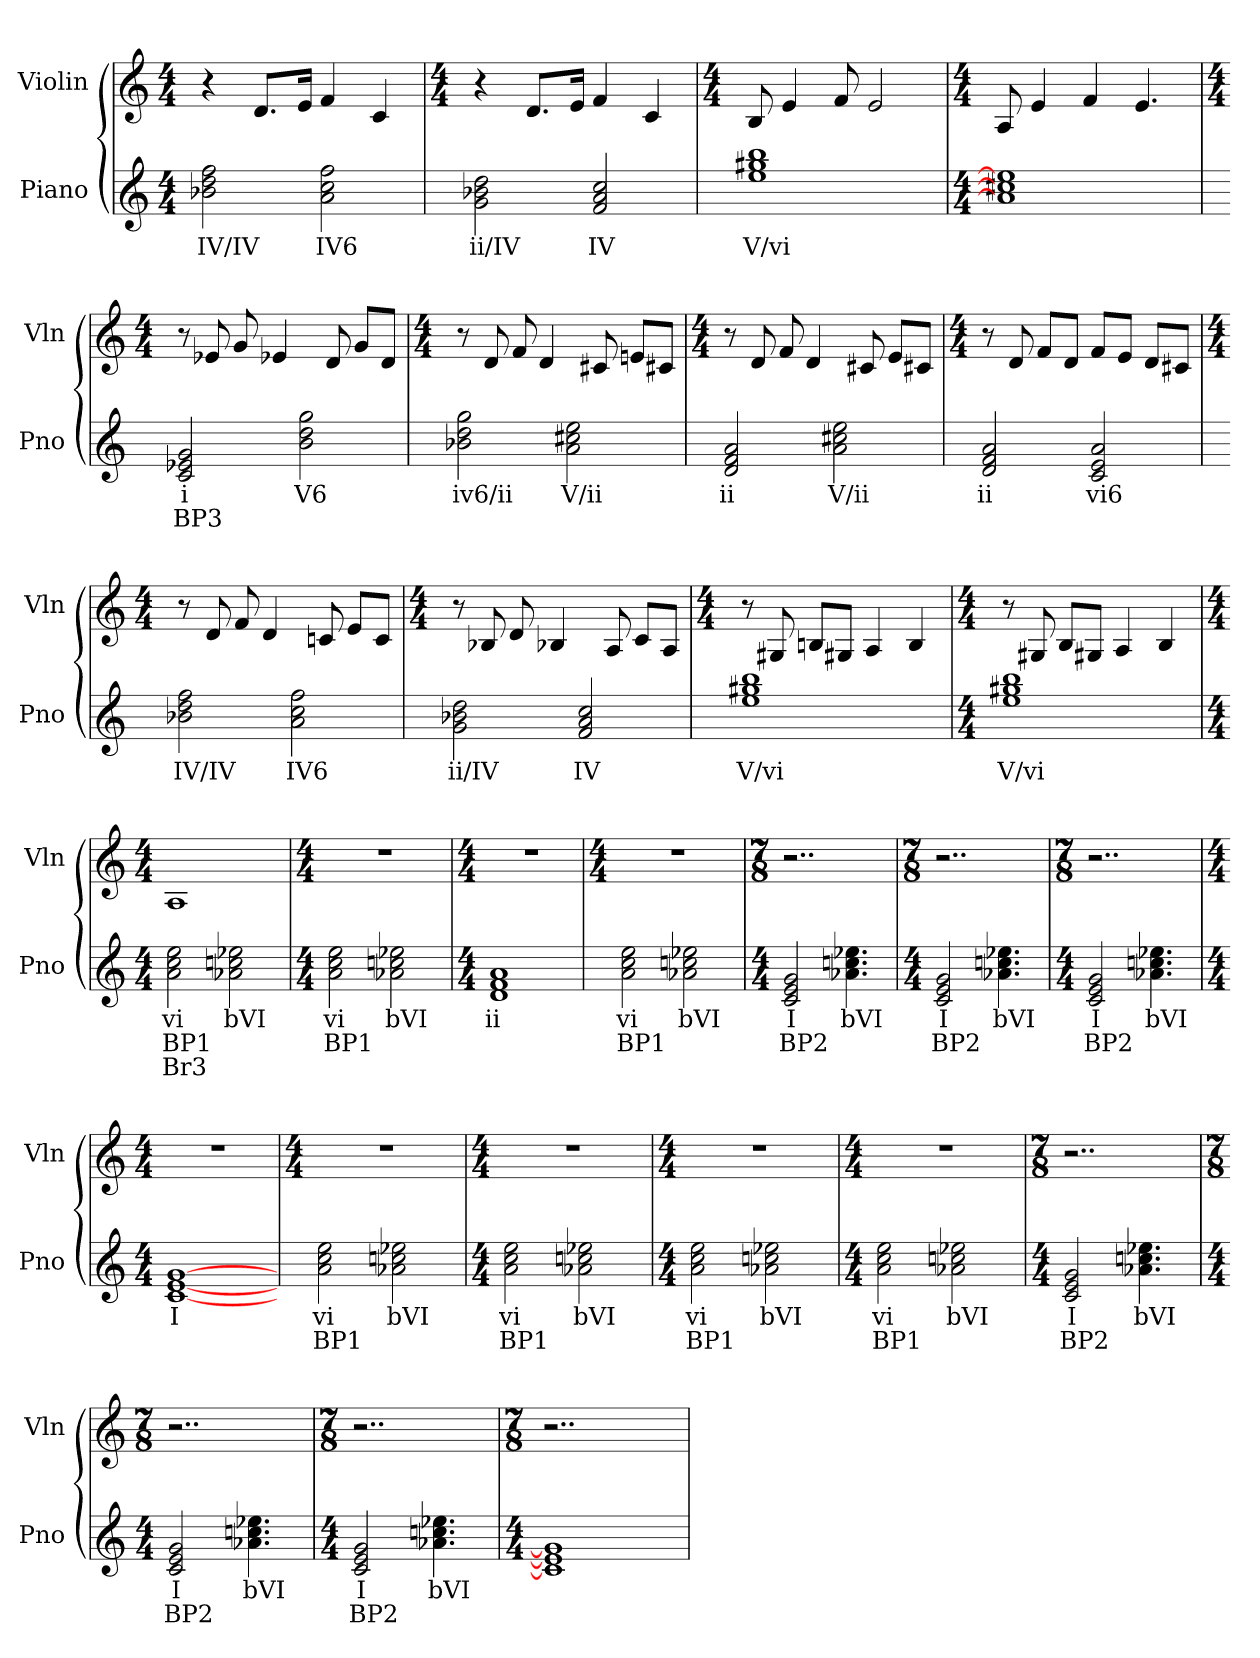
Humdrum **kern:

**kern	**text	**text	**text	**kern
*part2	*part2	*part2	*part2	*part1
*staff2	*staff2	*staff2	*staff2	*staff1
*I"Piano	*	*	*	*I"Violin
*I'Pno	*	*	*	*I'Vln
*k[]	*	*	*	*
*C:	*	*	*	*
*M4/4	*	*	*	*M4/4
=	=	=	=	=
2b-X 2dd 2ff	IV/IV	.	.	4r
.	.	.	.	8.dL
.	.	.	.	16eJk
2a 2cc 2ff	IV6	.	.	4f
.	.	.	.	4c
=	=	=	=	=
*k[]	*	*	*	*
*C:	*	*	*	*
*	*	*	*	*M4/4
2g 2b-X 2dd	ii/IV	.	.	4r
.	.	.	.	8.dL
.	.	.	.	16eJk
2f 2a 2cc	IV	.	.	4f
.	.	.	.	4c
=	=	=	=	=
*k[]	*	*	*	*
*C:	*	*	*	*
*	*	*	*	*M4/4
1ee 1gg#X 1bb	V/vi	.	.	8B
.	.	.	.	4e
.	.	.	.	8f
.	.	.	.	2e
=	=	=	=	=
*k[]	*	*	*	*
*C:	*	*	*	*
*M4/4	*	*	*	*M4/4
1a] 1cc#X] 1ee]	.	.	.	8A
.	.	.	.	4e
.	.	.	.	4f
.	.	.	.	4.e
=	=	=	=	=
*k[]	*	*	*	*
*C:	*	*	*	*
*	*	*	*	*M4/4
2c 2e-X 2g	i	BP3	.	8r
.	.	.	.	8e-X
.	.	.	.	8g
.	.	.	.	4e-X
2b 2dd 2gg	V6	.	.	.
.	.	.	.	8d
.	.	.	.	8gL
.	.	.	.	8dJ
=	=	=	=	=
*k[]	*	*	*	*
*C:	*	*	*	*
*	*	*	*	*M4/4
2b-X 2dd 2gg	iv6/ii	.	.	8r
.	.	.	.	8d
.	.	.	.	8f
.	.	.	.	4d
2a 2cc#X 2ee	V/ii	.	.	.
.	.	.	.	8c#X
.	.	.	.	8enL
.	.	.	.	8c#XJ
=	=	=	=	=
*k[]	*	*	*	*
*C:	*	*	*	*
*	*	*	*	*M4/4
2d 2f 2a	ii	.	.	8r
.	.	.	.	8d
.	.	.	.	8f
.	.	.	.	4d
2a 2cc#X 2ee	V/ii	.	.	.
.	.	.	.	8c#X
.	.	.	.	8eL
.	.	.	.	8c#XJ
=	=	=	=	=
*k[]	*	*	*	*
*C:	*	*	*	*
*	*	*	*	*M4/4
2d 2f 2a	ii	.	.	8r
.	.	.	.	8d
.	.	.	.	8fL
.	.	.	.	8dJ
2c 2e 2a	vi6	.	.	8fL
.	.	.	.	8eJ
.	.	.	.	8dL
.	.	.	.	8c#XJ
=	=	=	=	=
*k[]	*	*	*	*
*C:	*	*	*	*
*	*	*	*	*M4/4
2b-X 2dd 2ff	IV/IV	.	.	8r
.	.	.	.	8d
.	.	.	.	8f
.	.	.	.	4d
2a 2cc 2ff	IV6	.	.	.
.	.	.	.	8cn
.	.	.	.	8eL
.	.	.	.	8cJ
=	=	=	=	=
*k[]	*	*	*	*
*C:	*	*	*	*
*	*	*	*	*M4/4
2g 2b-X 2dd	ii/IV	.	.	8r
.	.	.	.	8B-X
.	.	.	.	8d
.	.	.	.	4B-X
2f 2a 2cc	IV	.	.	.
.	.	.	.	8A
.	.	.	.	8cL
.	.	.	.	8AJ
=	=	=	=	=
*k[]	*	*	*	*
*C:	*	*	*	*
*	*	*	*	*M4/4
1ee 1gg#X 1bb	V/vi	.	.	8r
.	.	.	.	8G#X
.	.	.	.	8BnL
.	.	.	.	8G#XJ
.	.	.	.	4A
.	.	.	.	4B
=	=	=	=	=
*k[]	*	*	*	*
*C:	*	*	*	*
*M4/4	*	*	*	*M4/4
1ee 1gg#X 1bb	V/vi	.	.	8r
.	.	.	.	8G#X
.	.	.	.	8BL
.	.	.	.	8G#XJ
.	.	.	.	4A
.	.	.	.	4B
=	=	=	=	=
*k[]	*	*	*	*
*C:	*	*	*	*
*M4/4	*	*	*	*M4/4
2a 2cc 2ee	vi	BP1	Br3	1A
2a-X 2ccn 2ee-X	bVI	.	.	.
=	=	=	=	=
*k[]	*	*	*	*
*C:	*	*	*	*
*M4/4	*	*	*	*M4/4
2a 2cc 2ee	vi	BP1	.	1r
2a-X 2ccn 2ee-X	bVI	.	.	.
=	=	=	=	=
*k[]	*	*	*	*
*C:	*	*	*	*
*M4/4	*	*	*	*M4/4
1d 1f 1a	ii	.	.	1r
=	=	=	=	=
*k[]	*	*	*	*
*C:	*	*	*	*
*	*	*	*	*M4/4
2a 2cc 2ee	vi	BP1	.	1r
2a-X 2ccn 2ee-X	bVI	.	.	.
=	=	=	=	=
*k[]	*	*	*	*
*C:	*	*	*	*
*M4/4	*	*	*	*M7/8
2c 2e 2g	I	BP2	.	2..r
4.a-X 4.ccn 4.ee-X	bVI	.	.	.
=	=	=	=	=
*k[]	*	*	*	*
*C:	*	*	*	*
*M4/4	*	*	*	*M7/8
2c 2e 2g	I	BP2	.	2..r
4.a-X 4.ccn 4.ee-X	bVI	.	.	.
=	=	=	=	=
*k[]	*	*	*	*
*C:	*	*	*	*
*M4/4	*	*	*	*M7/8
2c 2e 2g	I	BP2	.	2..r
4.a-X 4.ccn 4.ee-X	bVI	.	.	.
=	=	=	=	=
*k[]	*	*	*	*
*C:	*	*	*	*
*M4/4	*	*	*	*M4/4
[1c [1e [1g	I	.	.	1r
=	=	=	=	=
*k[]	*	*	*	*
*C:	*	*	*	*
*	*	*	*	*M4/4
2a 2cc 2ee	vi	BP1	.	1r
2a-X 2ccn 2ee-X	bVI	.	.	.
=	=	=	=	=
*k[]	*	*	*	*
*C:	*	*	*	*
*M4/4	*	*	*	*M4/4
2a 2cc 2ee	vi	BP1	.	1r
2a-X 2ccn 2ee-X	bVI	.	.	.
=	=	=	=	=
*k[]	*	*	*	*
*C:	*	*	*	*
*M4/4	*	*	*	*M4/4
2a 2cc 2ee	vi	BP1	.	1r
2a-X 2ccn 2ee-X	bVI	.	.	.
=	=	=	=	=
*k[]	*	*	*	*
*C:	*	*	*	*
*M4/4	*	*	*	*M4/4
2a 2cc 2ee	vi	BP1	.	1r
2a-X 2ccn 2ee-X	bVI	.	.	.
=	=	=	=	=
*k[]	*	*	*	*
*C:	*	*	*	*
*M4/4	*	*	*	*M7/8
2c 2e 2g	I	BP2	.	2..r
4.a-X 4.ccn 4.ee-X	bVI	.	.	.
=	=	=	=	=
*k[]	*	*	*	*
*C:	*	*	*	*
*M4/4	*	*	*	*M7/8
2c 2e 2g	I	BP2	.	2..r
4.a-X 4.ccn 4.ee-X	bVI	.	.	.
=	=	=	=	=
*k[]	*	*	*	*
*C:	*	*	*	*
*M4/4	*	*	*	*M7/8
2c 2e 2g	I	BP2	.	2..r
4.a-X 4.ccn 4.ee-X	bVI	.	.	.
=	=	=	=	=
*k[]	*	*	*	*
*C:	*	*	*	*
*M4/4	*	*	*	*M7/8
1c] 1e] 1g]	.	.	.	2..r
.	.	.	.	8ryy
=	=	=	=	=
*-	*-	*-	*-	*-
